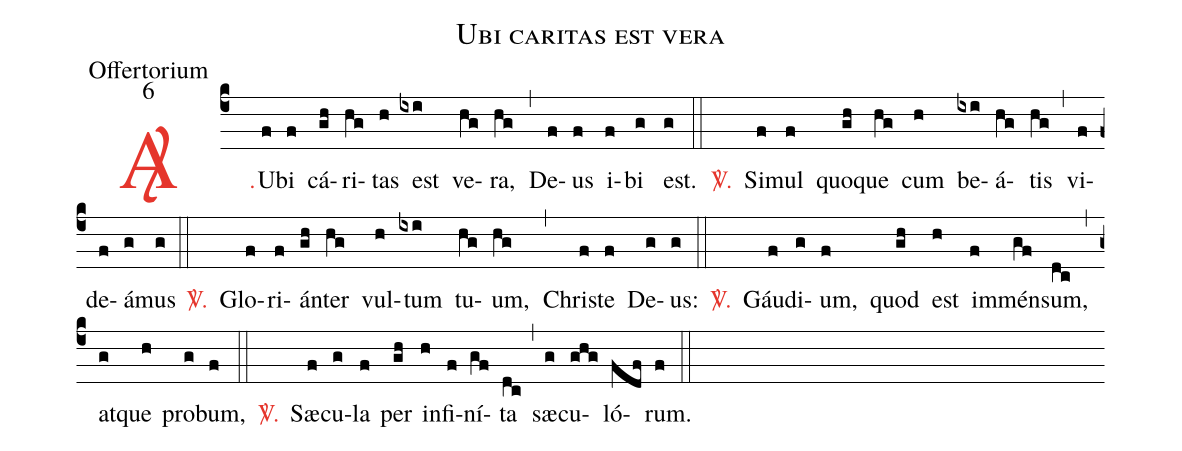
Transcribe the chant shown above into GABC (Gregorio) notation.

name: Ubi caritas est vera;
office-part: Offertorium;
mode: 6;
%%
(c4)

<nlba><c><sp>A/</sp>.</c>() U</nlba>(f)bi(f) cá(gh)ri(hg)tas(h) est(ixi) ve(hg)ra,(hg) (,) De(f)us(f) i(f)bi(g) est.(g)

(::)

<c><sp>V/</sp>.</c>() Si(f)mul(f) quo(gh)que(hg) cum(h) be(ixi)á(hg)tis(hg) (,) vi(f)de(f)á(g)mus(g)

(::)

<c><sp>V/</sp>.</c>() Glo(f)ri(f)án(gh)ter(hg) vul(h)tum(ixi) tu(hg)um,(hg) (,) Chri(f)ste(f) De(g)us:(g)

(::)

<c><sp>V/</sp>.</c>() Gáu(f)di(g)um,(f) quod(gh) est(h) im(f)mén(gf)sum,(dc) (,) at(g)que(h) pro(g)bum,(f)

(::)

<c><sp>V/</sp>.</c>() Sæ(f)cu(g)la(f) per(gh) in(h)fi(f)ní(gf)ta(dc) (,) sæ(g)cu(ghg)ló(fdf)rum.(f)

(::)
